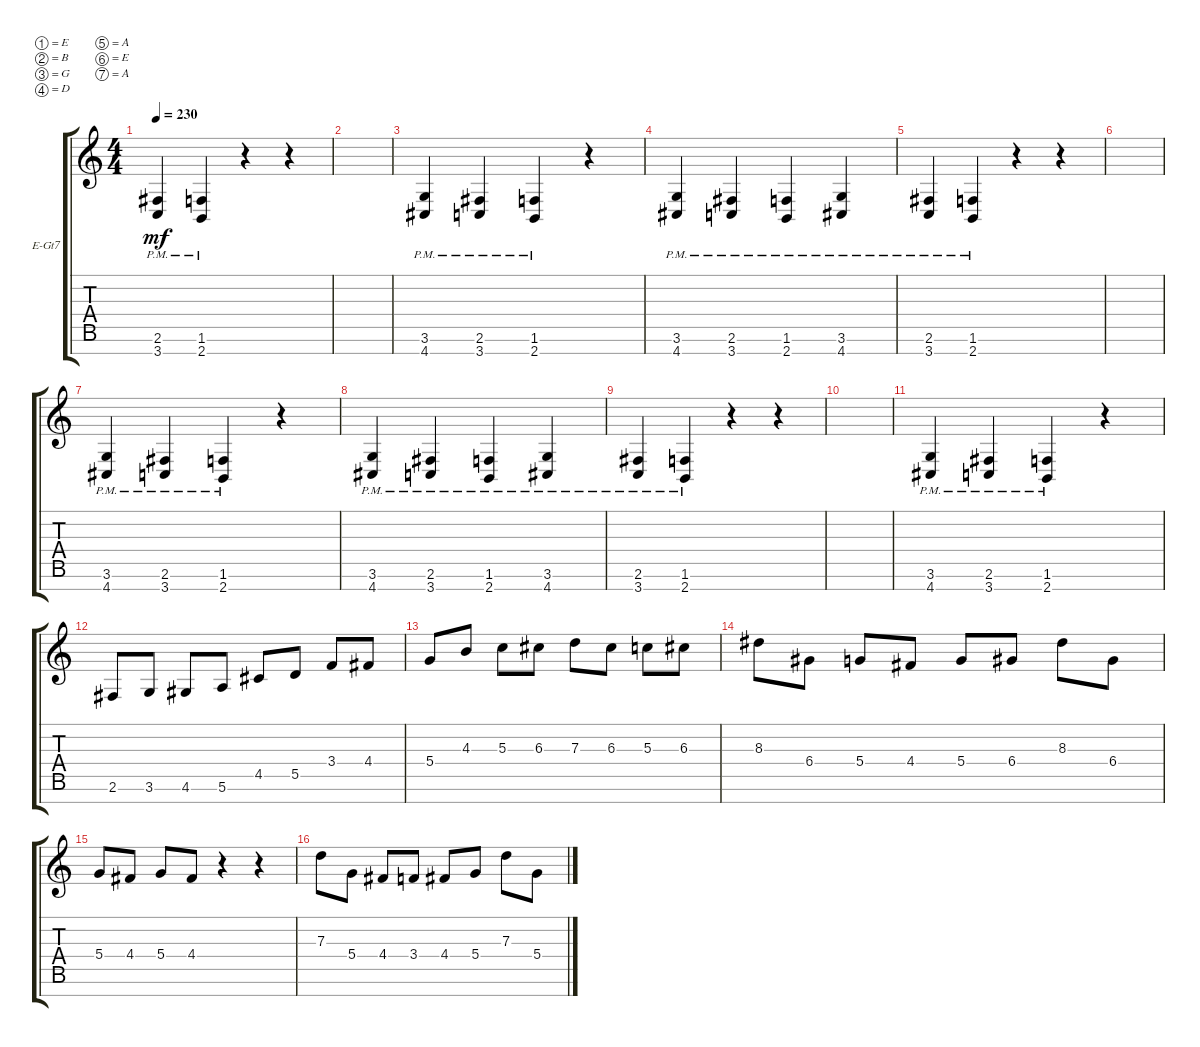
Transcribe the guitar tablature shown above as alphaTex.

\defaultSystemsLayout 4
\bracketExtendMode groupsimilarinstruments
\firstSystemTrackNameOrientation horizontal
\otherSystemsTrackNameOrientation horizontal
\track ("Electric Guitar" "E-Gt7") {instrument distortionguitar}
\staff {score tabs}
\tuning (E4 B3 G3 D3 A2 E2 A1)
\ts (4 4)
\tempo 230
\clef g2
\ks c
(3.7{pm} 2.6{pm}).4{dy mf} (2.7{pm} 1.6{pm}).4 r.4 r.4 |
|
(4.7{pm} 3.6{pm}).4 (3.7{pm} 2.6{pm}).4 (2.7{pm} 1.6{pm}).4 r.4 |
(4.7{pm} 3.6{pm}).4 (3.7{pm} 2.6{pm}).4 (2.7{pm} 1.6{pm}).4 (4.7{pm} 3.6{pm}).4 |
(3.7{pm} 2.6{pm}).4 (2.7{pm} 1.6{pm}).4 r.4 r.4 |
|
(4.7{pm} 3.6{pm}).4 (3.7{pm} 2.6{pm}).4 (2.7{pm} 1.6{pm}).4 r.4 |
(4.7{pm} 3.6{pm}).4 (3.7{pm} 2.6{pm}).4 (2.7{pm} 1.6{pm}).4 (4.7{pm} 3.6{pm}).4 |
(3.7{pm} 2.6{pm}).4 (2.7{pm} 1.6{pm}).4 r.4 r.4 |
|
(4.7{pm} 3.6{pm}).4 (3.7{pm} 2.6{pm}).4 (2.7{pm} 1.6{pm}).4 r.4 |
2.6.8 3.6.8 4.6.8 5.6.8 4.5.8 5.5.8 3.4.8 4.4.8 |
5.4.8 4.3.8 5.3.8 6.3.8 7.3.8 6.3.8 5.3.8 6.3.8 |
8.3.8 6.4.8 5.4.8 4.4.8 5.4.8 6.4.8 8.3.8 6.4.8 |
5.4.8 4.4.8 5.4.8 4.4.8 r.4 r.4 |
7.3.8 5.4.8 4.4.8 3.4.8 4.4.8 5.4.8 7.3.8 5.4.8
